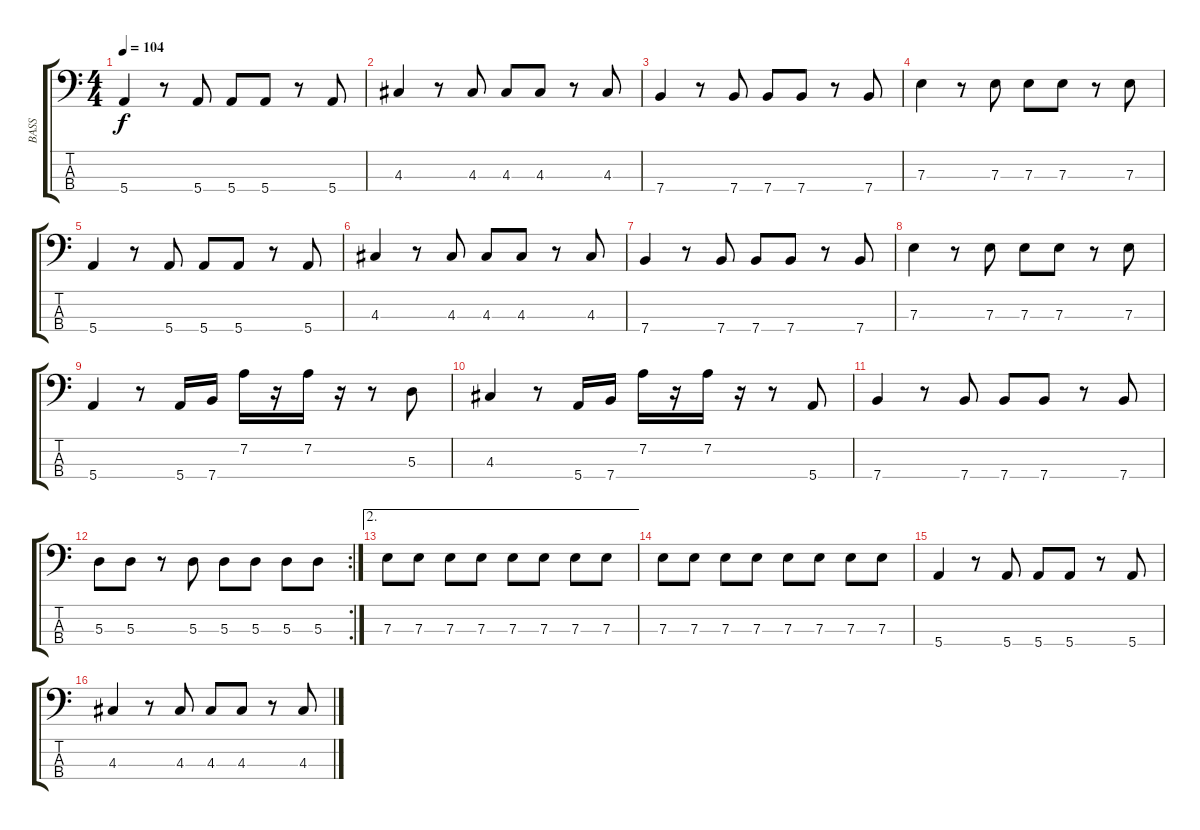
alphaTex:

\track ("BASS" "BASS") {instrument electricbassfinger}
\staff {score tabs}
\tuning (G2 D2 A1 E1) {hide}
\ts (4 4)
\tempo 104
\clef f4
\ks c
5.4.4{dy f} r.8 5.4.8 5.4.8 5.4.8 r.8 5.4.8 |
4.3.4 r.8 4.3.8 4.3.8 4.3.8 r.8 4.3.8 |
7.4.4 r.8 7.4.8 7.4.8 7.4.8 r.8 7.4.8 |
7.3.4 r.8 7.3.8 7.3.8 7.3.8 r.8 7.3.8 |
5.4.4 r.8 5.4.8 5.4.8 5.4.8 r.8 5.4.8 |
4.3.4 r.8 4.3.8 4.3.8 4.3.8 r.8 4.3.8 |
7.4.4 r.8 7.4.8 7.4.8 7.4.8 r.8 7.4.8 |
7.3.4 r.8 7.3.8 7.3.8 7.3.8 r.8 7.3.8 |
5.4.4 r.8 5.4.16 7.4.16 7.2.16 r.16 7.2.16 r.16 r.8 5.3.8 |
4.3.4 r.8 5.4.16 7.4.16 7.2.16 r.16 7.2.16 r.16 r.8 5.4.8 |
7.4.4 r.8 7.4.8 7.4.8 7.4.8 r.8 7.4.8 |
\rc 2
5.3.8 5.3.8 r.8 5.3.8 5.3.8 5.3.8 5.3.8 5.3.8 |
\ae 2
7.3.8 7.3.8 7.3.8 7.3.8 7.3.8 7.3.8 7.3.8 7.3.8 |
7.3.8 7.3.8 7.3.8 7.3.8 7.3.8 7.3.8 7.3.8 7.3.8 |
5.4.4 r.8 5.4.8 5.4.8 5.4.8 r.8 5.4.8 |
4.3.4 r.8 4.3.8 4.3.8 4.3.8 r.8 4.3.8
